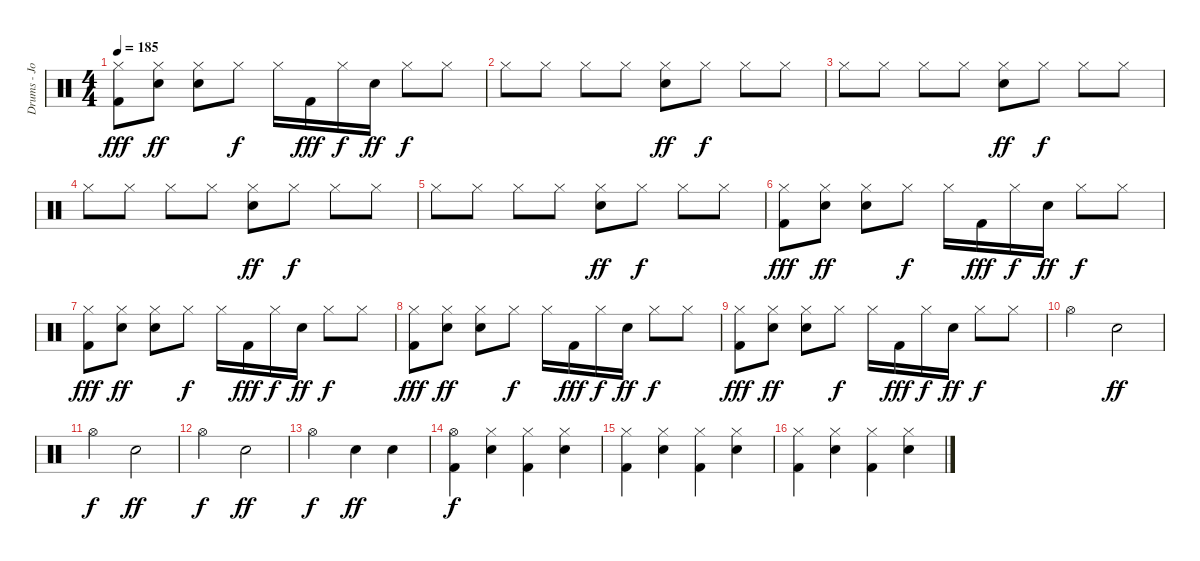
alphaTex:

\track ("Drums - John" "Drums - Jo") {instrument percussion}
\staff {score}
\articulation defaults
\ts (4 4)
\tempo 185
\clef neutral
\ks c
("Hi-Hat (closed)" "Kick (hit) 2").8{dy fff} ("Hi-Hat (closed)" "Electric Snare (hit)").8{dy ff} ("Hi-Hat (closed)" "Electric Snare (hit)").8 "Hi-Hat (closed)".8{dy f} "Hi-Hat (closed)".16 "Kick (hit) 2".16{dy fff} "Hi-Hat (closed)".16{dy f} "Electric Snare (hit)".16{dy ff} "Hi-Hat (closed)".8{dy f} "Hi-Hat (closed)".8 |
"Hi-Hat (closed)".8 "Hi-Hat (closed)".8 "Hi-Hat (closed)".8 "Hi-Hat (closed)".8 ("Hi-Hat (closed)" "Electric Snare (hit)").8{dy ff} "Hi-Hat (closed)".8{dy f} "Hi-Hat (closed)".8 "Hi-Hat (closed)".8 |
"Hi-Hat (closed)".8 "Hi-Hat (closed)".8 "Hi-Hat (closed)".8 "Hi-Hat (closed)".8 ("Hi-Hat (closed)" "Electric Snare (hit)").8{dy ff} "Hi-Hat (closed)".8{dy f} "Hi-Hat (closed)".8 "Hi-Hat (closed)".8 |
"Hi-Hat (closed)".8 "Hi-Hat (closed)".8 "Hi-Hat (closed)".8 "Hi-Hat (closed)".8 ("Hi-Hat (closed)" "Electric Snare (hit)").8{dy ff} "Hi-Hat (closed)".8{dy f} "Hi-Hat (closed)".8 "Hi-Hat (closed)".8 |
"Hi-Hat (closed)".8 "Hi-Hat (closed)".8 "Hi-Hat (closed)".8 "Hi-Hat (closed)".8 ("Hi-Hat (closed)" "Electric Snare (hit)").8{dy ff} "Hi-Hat (closed)".8{dy f} "Hi-Hat (closed)".8 "Hi-Hat (closed)".8 |
("Hi-Hat (closed)" "Kick (hit) 2").8{dy fff} ("Hi-Hat (closed)" "Electric Snare (hit)").8{dy ff} ("Hi-Hat (closed)" "Electric Snare (hit)").8 "Hi-Hat (closed)".8{dy f} "Hi-Hat (closed)".16 "Kick (hit) 2".16{dy fff} "Hi-Hat (closed)".16{dy f} "Electric Snare (hit)".16{dy ff} "Hi-Hat (closed)".8{dy f} "Hi-Hat (closed)".8 |
("Hi-Hat (closed)" "Kick (hit) 2").8{dy fff} ("Hi-Hat (closed)" "Electric Snare (hit)").8{dy ff} ("Hi-Hat (closed)" "Electric Snare (hit)").8 "Hi-Hat (closed)".8{dy f} "Hi-Hat (closed)".16 "Kick (hit) 2".16{dy fff} "Hi-Hat (closed)".16{dy f} "Electric Snare (hit)".16{dy ff} "Hi-Hat (closed)".8{dy f} "Hi-Hat (closed)".8 |
("Hi-Hat (closed)" "Kick (hit) 2").8{dy fff} ("Hi-Hat (closed)" "Electric Snare (hit)").8{dy ff} ("Hi-Hat (closed)" "Electric Snare (hit)").8 "Hi-Hat (closed)".8{dy f} "Hi-Hat (closed)".16 "Kick (hit) 2".16{dy fff} "Hi-Hat (closed)".16{dy f} "Electric Snare (hit)".16{dy ff} "Hi-Hat (closed)".8{dy f} "Hi-Hat (closed)".8 |
("Hi-Hat (closed)" "Kick (hit) 2").8{dy fff} ("Hi-Hat (closed)" "Electric Snare (hit)").8{dy ff} ("Hi-Hat (closed)" "Electric Snare (hit)").8 "Hi-Hat (closed)".8{dy f} "Hi-Hat (closed)".16 "Kick (hit) 2".16{dy fff} "Hi-Hat (closed)".16{dy f} "Electric Snare (hit)".16{dy ff} "Hi-Hat (closed)".8{dy f} "Hi-Hat (closed)".8 |
"Hi-Hat (open)".2 "Electric Snare (hit)".2{dy ff} |
"Hi-Hat (open)".2{dy f} "Electric Snare (hit)".2{dy ff} |
"Hi-Hat (open)".2{dy f} "Electric Snare (hit)".2{dy ff} |
"Hi-Hat (open)".2{dy f} "Electric Snare (hit)".4{dy ff} "Electric Snare (hit)".4 |
("Hi-Hat (open)" "Kick (hit) 2").4{dy f} ("Hi-Hat (closed)" "Electric Snare (hit)").4 ("Hi-Hat (closed)" "Kick (hit) 2").4 ("Hi-Hat (closed)" "Electric Snare (hit)").4 |
("Hi-Hat (closed)" "Kick (hit) 2").4 ("Hi-Hat (closed)" "Electric Snare (hit)").4 ("Hi-Hat (closed)" "Kick (hit) 2").4 ("Hi-Hat (closed)" "Electric Snare (hit)").4 |
("Hi-Hat (closed)" "Kick (hit) 2").4 ("Hi-Hat (closed)" "Electric Snare (hit)").4 ("Hi-Hat (closed)" "Kick (hit) 2").4 ("Hi-Hat (closed)" "Electric Snare (hit)").4
